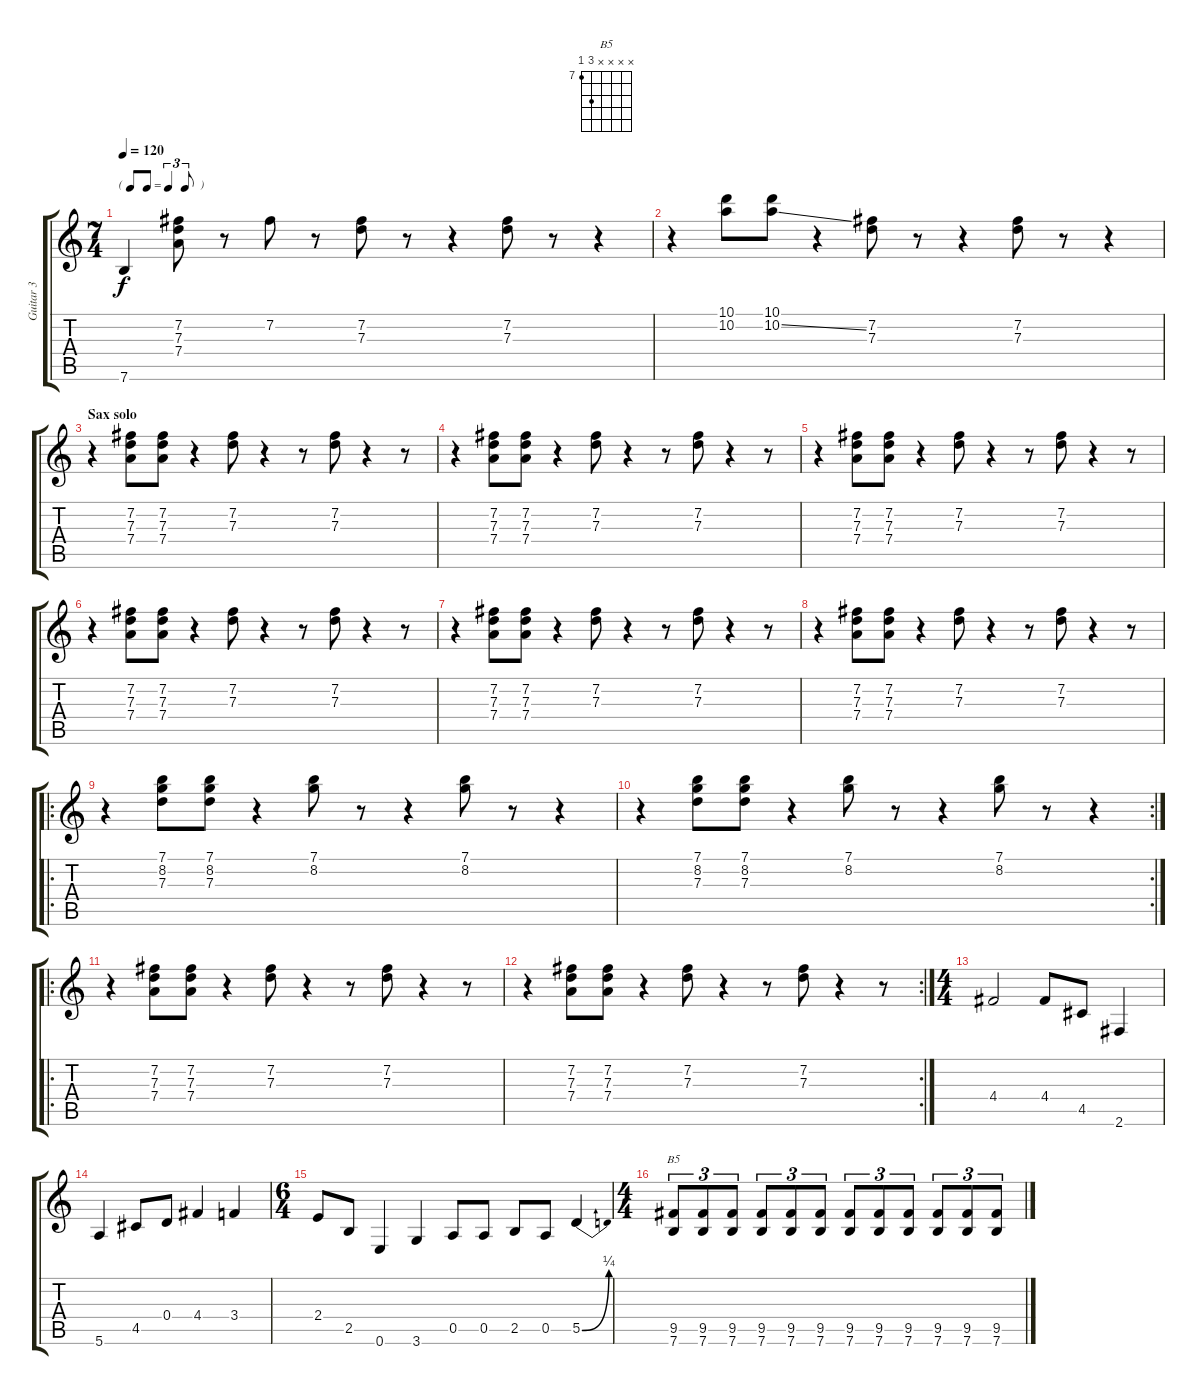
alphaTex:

\track ("Guitar 3" "Guitar 3") {instrument overdrivenguitar}
\staff {score tabs}
\tuning (E4 B3 G3 D3 A2 E2) {hide}
\chord ("B5" x x x x 9 7) {firstfret 7}
\ts (7 4)
\tf triplet8th
\tempo 120
\clef g2
\ks c
7.6.4{dy f} (7.2 7.3 7.4).8 r.8 7.2.8 r.8 (7.2 7.3).8 r.8 r.4 (7.2 7.3).8 r.8 r.4 |
r.4 (10.1 10.2).8 (10.1 10.2{ss}).8 r.4 (7.2 7.3).8 r.8 r.4 (7.2 7.3).8 r.8 r.4 |
\section ("" "Sax solo")
r.4 (7.2 7.3 7.4).8 (7.2 7.3 7.4).8 r.4 (7.2 7.3).8 r.4 r.8 (7.2 7.3).8 r.4 r.8 |
r.4 (7.2 7.3 7.4).8 (7.2 7.3 7.4).8 r.4 (7.2 7.3).8 r.4 r.8 (7.2 7.3).8 r.4 r.8 |
r.4 (7.2 7.3 7.4).8 (7.2 7.3 7.4).8 r.4 (7.2 7.3).8 r.4 r.8 (7.2 7.3).8 r.4 r.8 |
r.4 (7.2 7.3 7.4).8 (7.2 7.3 7.4).8 r.4 (7.2 7.3).8 r.4 r.8 (7.2 7.3).8 r.4 r.8 |
r.4 (7.2 7.3 7.4).8 (7.2 7.3 7.4).8 r.4 (7.2 7.3).8 r.4 r.8 (7.2 7.3).8 r.4 r.8 |
r.4 (7.2 7.3 7.4).8 (7.2 7.3 7.4).8 r.4 (7.2 7.3).8 r.4 r.8 (7.2 7.3).8 r.4 r.8 |
\ro
r.4 (7.1 8.2 7.3).8 (7.1 8.2 7.3).8 r.4 (7.1 8.2).8 r.8 r.4 (7.1 8.2).8 r.8 r.4 |
\rc 2
r.4 (7.1 8.2 7.3).8 (7.1 8.2 7.3).8 r.4 (7.1 8.2).8 r.8 r.4 (7.1 8.2).8 r.8 r.4 |
\ro
r.4 (7.2 7.3 7.4).8 (7.2 7.3 7.4).8 r.4 (7.2 7.3).8 r.4 r.8 (7.2 7.3).8 r.4 r.8 |
\rc 2
r.4 (7.2 7.3 7.4).8 (7.2 7.3 7.4).8 r.4 (7.2 7.3).8 r.4 r.8 (7.2 7.3).8 r.4 r.8 |
\ts (4 4)
4.4.2 4.4.8 4.5.8 2.6.4 |
5.6.4 4.5.8 0.4.8 4.4.4 3.4.4 |
\ts (6 4)
2.4.8 2.5.8 0.6.4 3.6.4 0.5.8 0.5.8 2.5.8 0.5.8 5.5{be (bend 0 0 60 1)}.4 |
\ts (4 4)
(9.5 7.6).8{tu (3 2) ch "B5"} (9.5 7.6).8{tu (3 2)} (9.5 7.6).8{tu (3 2)} (9.5 7.6).8{tu (3 2)} (9.5 7.6).8{tu (3 2)} (9.5 7.6).8{tu (3 2)} (9.5 7.6).8{tu (3 2)} (9.5 7.6).8{tu (3 2)} (9.5 7.6).8{tu (3 2)} (9.5 7.6).8{tu (3 2)} (9.5 7.6).8{tu (3 2)} (9.5 7.6).8{tu (3 2)}
